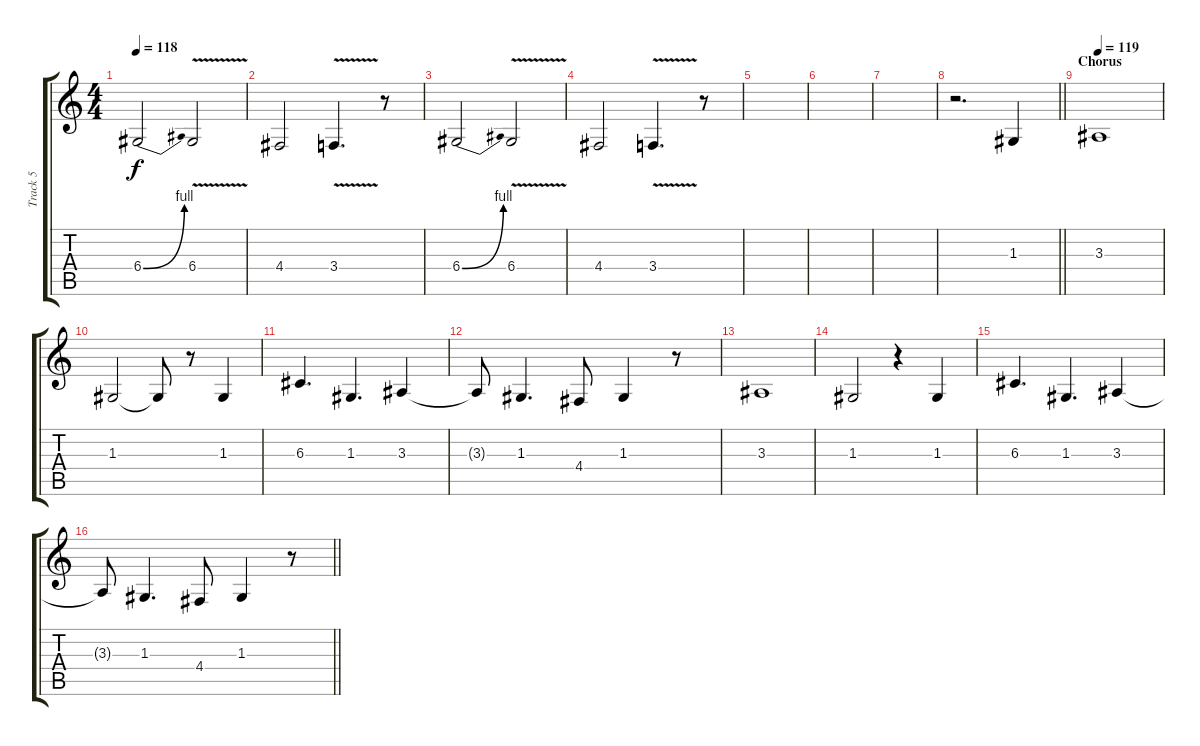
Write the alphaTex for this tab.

\track ("Track 5" "Track 5") {instrument clarinet}
\staff {score tabs}
\tuning (E4 B3 G3 D3 A2 E2) {hide}
\ts (4 4)
\section ("" "")
\tempo 118
\clef g2
\ks c
6.4{be (bend 0 0 60 4)}.2{dy f} 6.4{v}.2 |
4.4.2 3.4{v}.4{d} r.8 |
6.4{be (bend 0 0 60 4)}.2 6.4{v}.2 |
4.4.2 3.4{v}.4{d} r.8 |
|
|
|
\barLineRight lightlight
r.2{d} 1.3.4 |
\section ("" "Chorus")
\tempo 119
3.3.1 |
1.3.2 1.3{t}.8 r.8 1.3.4 |
6.3.4{d} 1.3.4{d} 3.3.4 |
3.3{t}.8 1.3.4{d} 4.4.8 1.3.4 r.8 |
3.3.1 |
1.3.2 r.4 1.3.4 |
6.3.4{d} 1.3.4{d} 3.3.4 |
\barLineRight lightlight
3.3{t}.8 1.3.4{d} 4.4.8 1.3.4 r.8
